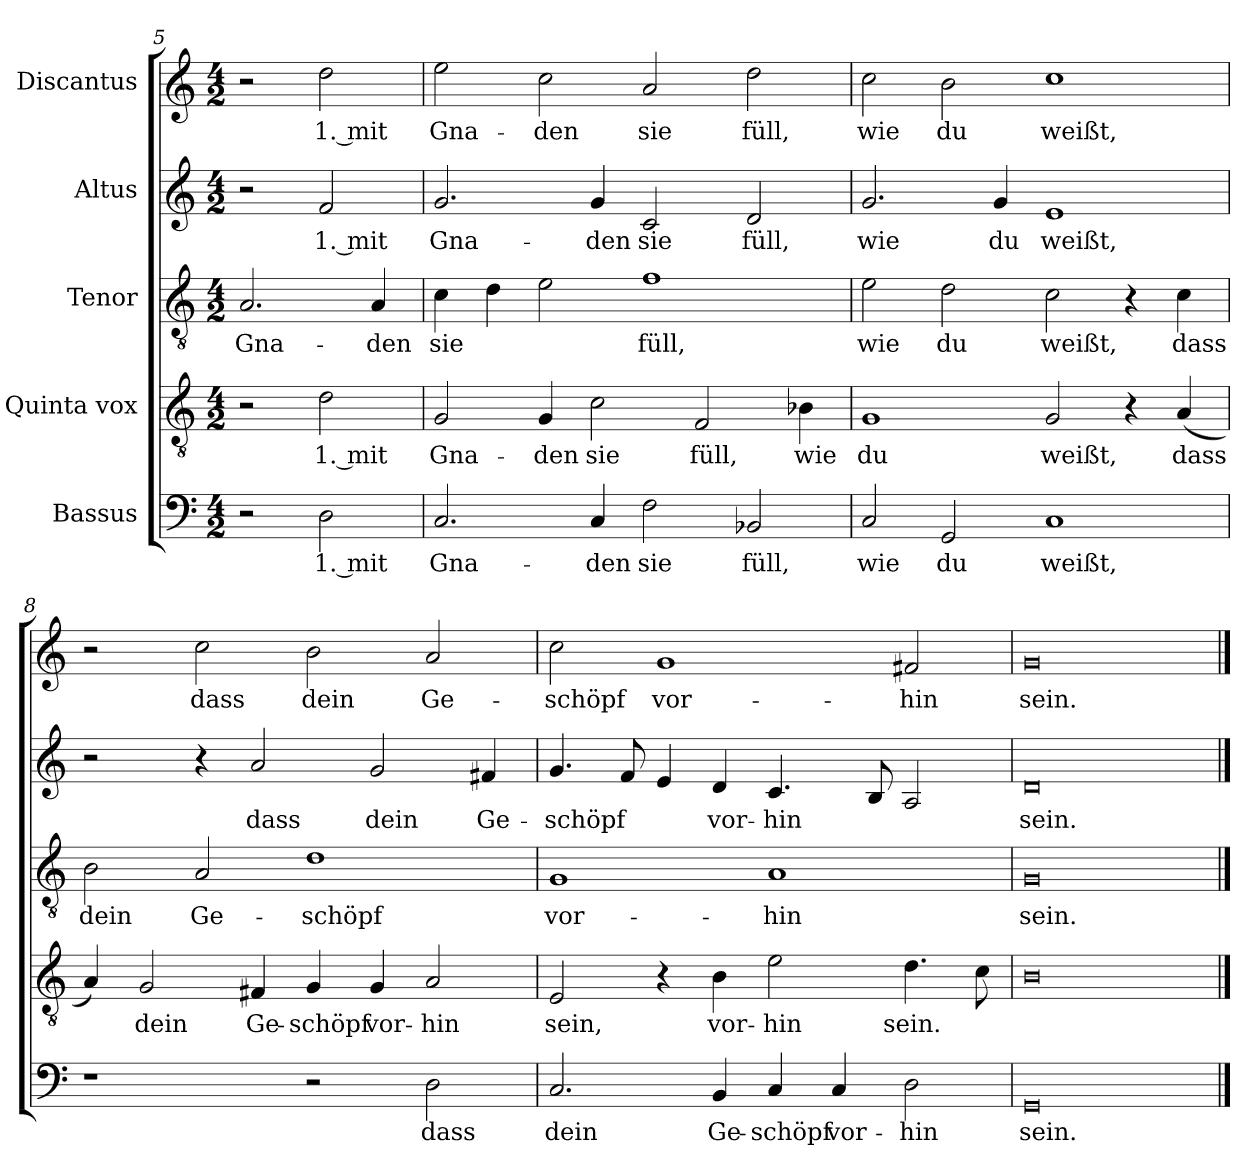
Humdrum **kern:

**kern	**text	**kern	**text	**kern	**text	**kern	**text	**kern	**text
*part5	*part5	*part4	*part4	*part3	*part3	*part2	*part2	*part1	*part1
*staff5	*staff5	*staff4	*staff4	*staff3	*staff3	*staff2	*staff2	*staff1	*staff1
*I"Bassus	*	*I"Quinta vox	*	*I"Tenor	*	*I"Altus	*	*I"Discantus	*
!!LO:PB:g=z
*clefF4	*	*clefGv2	*	*clefGv2	*	*clefG2	*	*clefG2	*
*k[]	*	*k[]	*	*k[]	*	*k[]	*	*k[]	*
*M4/2	*	*M4/2	*	*M4/2	*	*M4/2	*	*M4/2	*
=5X1	=5X1	=5X1	=5X1	=5X1	=5X1	=5X1	=5X1	=5X1	=5X1
!	!	!	!	!	!LO:LY:b	!	!	!	!
2r	.	2r	.	2.A/	Gna-	2r	.	2r	.
!	!LO:LY:b	!	!LO:LY:b	!	!	!	!LO:LY:b	!	!LO:LY:b
2D\	1. mit	2d\	1. mit	.	.	2f/	1. mit	2dd\	1. mit
!	!	!	!	!	!LO:LY:b	!	!	!	!
.	.	.	.	4A/	-den	.	.	.	.
=6	=6	=6	=6	=6	=6	=6	=6	=6	=6
!	!LO:LY:b	!	!LO:LY:b	!	!LO:LY:b	!	!LO:LY:b	!	!LO:LY:b
2.C/	Gna-	2G/	Gna-	4c\	sie	2.g/	Gna-	2ee\	Gna-
.	.	.	.	4d\	.	.	.	.	.
!	!	!	!LO:LY:b	!	!	!	!	!	!LO:LY:b
.	.	4G/	-den	2e\	.	.	.	2cc\	-den
!	!LO:LY:b	!	!LO:LY:b	!	!	!	!LO:LY:b	!	!
4C/	-den	2c\	sie	.	.	4g/	-den	.	.
!	!LO:LY:b	!	!	!	!LO:LY:b	!	!LO:LY:b	!	!LO:LY:b
2F\	sie	.	.	1f	füll,	2c/	sie	2a/	sie
!	!	!	!LO:LY:b	!	!	!	!	!	!
.	.	2F/	füll,	.	.	.	.	.	.
!	!LO:LY:b	!	!	!	!	!	!LO:LY:b	!	!LO:LY:b
2BB-X/	füll,	.	.	.	.	2d/	füll,	2dd\	füll,
!	!	!	!LO:LY:b	!	!	!	!	!	!
.	.	4B-X\	wie	.	.	.	.	.	.
=7	=7	=7	=7	=7	=7	=7	=7	=7	=7
!	!LO:LY:b	!	!LO:LY:b	!	!LO:LY:b	!	!LO:LY:b	!	!LO:LY:b
2C/	wie	1G	du	2e\	wie	2.g/	wie	2cc\	wie
!	!LO:LY:b	!	!	!	!LO:LY:b	!	!	!	!LO:LY:b
2GG/	du	.	.	2d\	du	.	.	2b\	du
!	!	!	!	!	!	!	!LO:LY:b	!	!
.	.	.	.	.	.	4g/	du	.	.
!	!LO:LY:b	!	!LO:LY:b	!	!LO:LY:b	!	!LO:LY:b	!	!LO:LY:b
1C	weißt,	2G/	weißt,	2c\	weißt,	1e	weißt,	1cc	weißt,
.	.	4r	.	4r	.	.	.	.	.
!	!	!	!LO:LY:b	!	!LO:LY:b	!	!	!	!
.	.	(4A/	dass	4c\	dass	.	.	.	.
!!LO:LB:g=z
=8	=8	=8	=8	=8	=8	=8	=8	=8	=8
!	!	!	!	!	!LO:LY:b	!	!	!	!
1r	.	4A/)	.	2B\	dein	2r	.	2r	.
!	!	!	!LO:LY:b	!	!	!	!	!	!
.	.	2G/	dein	.	.	.	.	.	.
!	!	!	!	!	!LO:LY:b	!	!	!	!LO:LY:b
.	.	.	.	2A/	Ge-	4r	.	2cc\	dass
!	!	!	!LO:LY:b	!	!	!	!LO:LY:b	!	!
.	.	4F#X/	Ge-	.	.	2a/	dass	.	.
!	!	!	!LO:LY:b	!	!LO:LY:b	!	!	!	!LO:LY:b
2r	.	4G/	-schöpf	1d	-schöpf	.	.	2b\	dein
!	!	!	!LO:LY:b	!	!	!	!LO:LY:b	!	!
.	.	4G/	vor-	.	.	2g/	dein	.	.
!	!LO:LY:b	!	!LO:LY:b	!	!	!	!	!	!LO:LY:b
2D\	dass	2A/	-hin	.	.	.	.	2a/	Ge-
!	!	!	!	!	!	!	!LO:LY:b	!	!
.	.	.	.	.	.	4f#X/	Ge-	.	.
=9	=9	=9	=9	=9	=9	=9	=9	=9	=9
!	!LO:LY:b	!	!LO:LY:b	!	!LO:LY:b	!	!LO:LY:b	!	!LO:LY:b
2.C/	dein	2E/	sein,	1G	vor-	4.g/	-schöpf	2cc\	-schöpf
.	.	.	.	.	.	8f/	.	.	.
!	!	!	!	!	!	!	!	!	!LO:LY:b
.	.	4r	.	.	.	4e/	.	1g	vor-
!	!LO:LY:b	!	!LO:LY:b	!	!	!	!LO:LY:b	!	!
4BB/	Ge-	4B\	-vor-	.	.	4d/	vor-	.	.
!	!LO:LY:b	!	!LO:LY:b	!	!LO:LY:b	!	!LO:LY:b	!	!
4C/	-schöpf	2e\	-hin	1A	-hin	4.c/	-hin	.	.
!	!LO:LY:b	!	!	!	!	!	!	!	!
4C/	vor-	.	.	.	.	.	.	.	.
.	.	.	.	.	.	8B/	.	.	.
!	!LO:LY:b	!	!LO:LY:b	!	!	!	!	!	!LO:LY:b
2D\	-hin	4.d\	sein.	.	.	2A/	.	2f#X/	-hin
.	.	8c\	.	.	.	.	.	.	.
=10	=10	=10	=10	=10	=10	=10	=10	=10	=10
!	!LO:LY:b	!	!	!	!LO:LY:b	!	!LO:LY:b	!	!LO:LY:b
0GG	sein.	0B	.	0G	sein.	0d	sein.	0g	sein.
==	==	==	==	==	==	==	==	==	==
*-	*-	*-	*-	*-	*-	*-	*-	*-	*-
